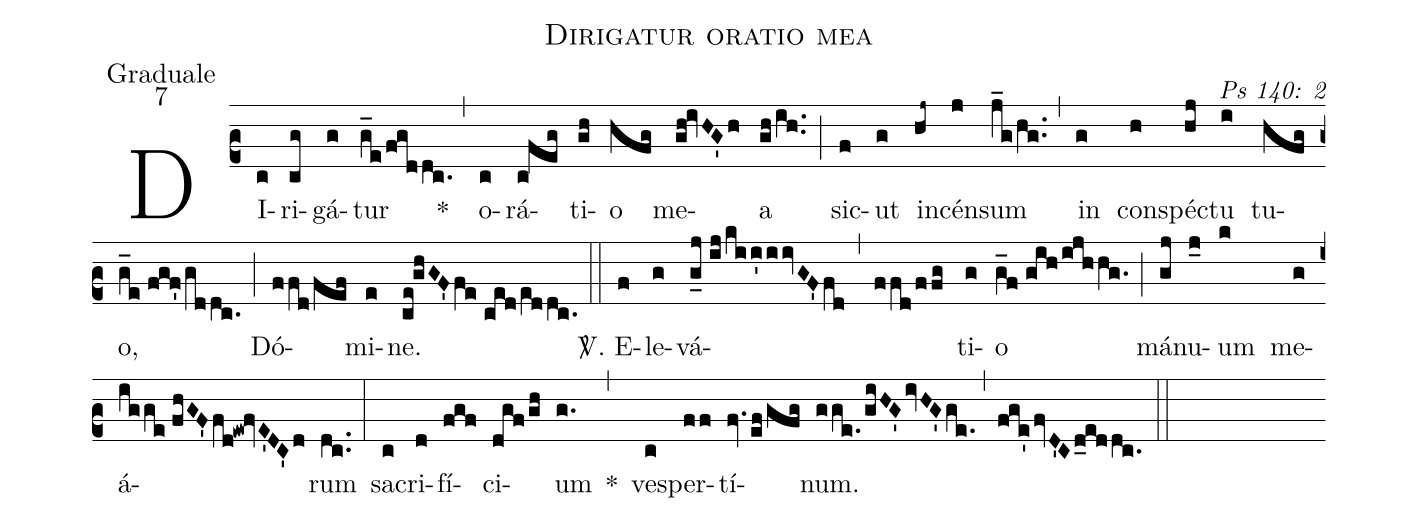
name: Dirigatur oratio mea;
office-part: Graduale;
mode: 7;
commentary: Ps 140: 2;
%%
(c2) DI(c)ri(cg)gá(g)tur(g_e/fgddc.) *(,)
o(c)rá(c!feg)ti(gh)o(hfg) me(gh!ivHG'h)a(gh/ih..) (;) sic(f)ut(g) in(hj~)cén(j)sum(j_g/hg..) (,) in(g) con(h)spéc(hj)tu(i) tu(hfg)o,(g_e//fgf'/gddc.) (;) Dó(ffd/fef)mi(e)ne.(ce!ghGF'fe//ced/e[ll:1]ddc.) (::)
<sp>V/</sp>. E(f)le(g)vá(g_j//ij/kii'iivGF'fd)(,)(ffd/ffg)ti(g)o(g_f//gih/ijhhg.) (;) má(gj)nu(j_0)um(k) me(g)á(igge//fhGF'fd!ew!fvE'DC'd)rum(dc..) (:)
sa(c)cri(d)fí(fgf)ci(dgf/gh)um(g.) *(,) ves(c)per(ff)tí(fv.ef/gfg)num.(gge./giHG'ivHG'ge.) (,) (fge'fvD'Cd_eddc.) (::)
